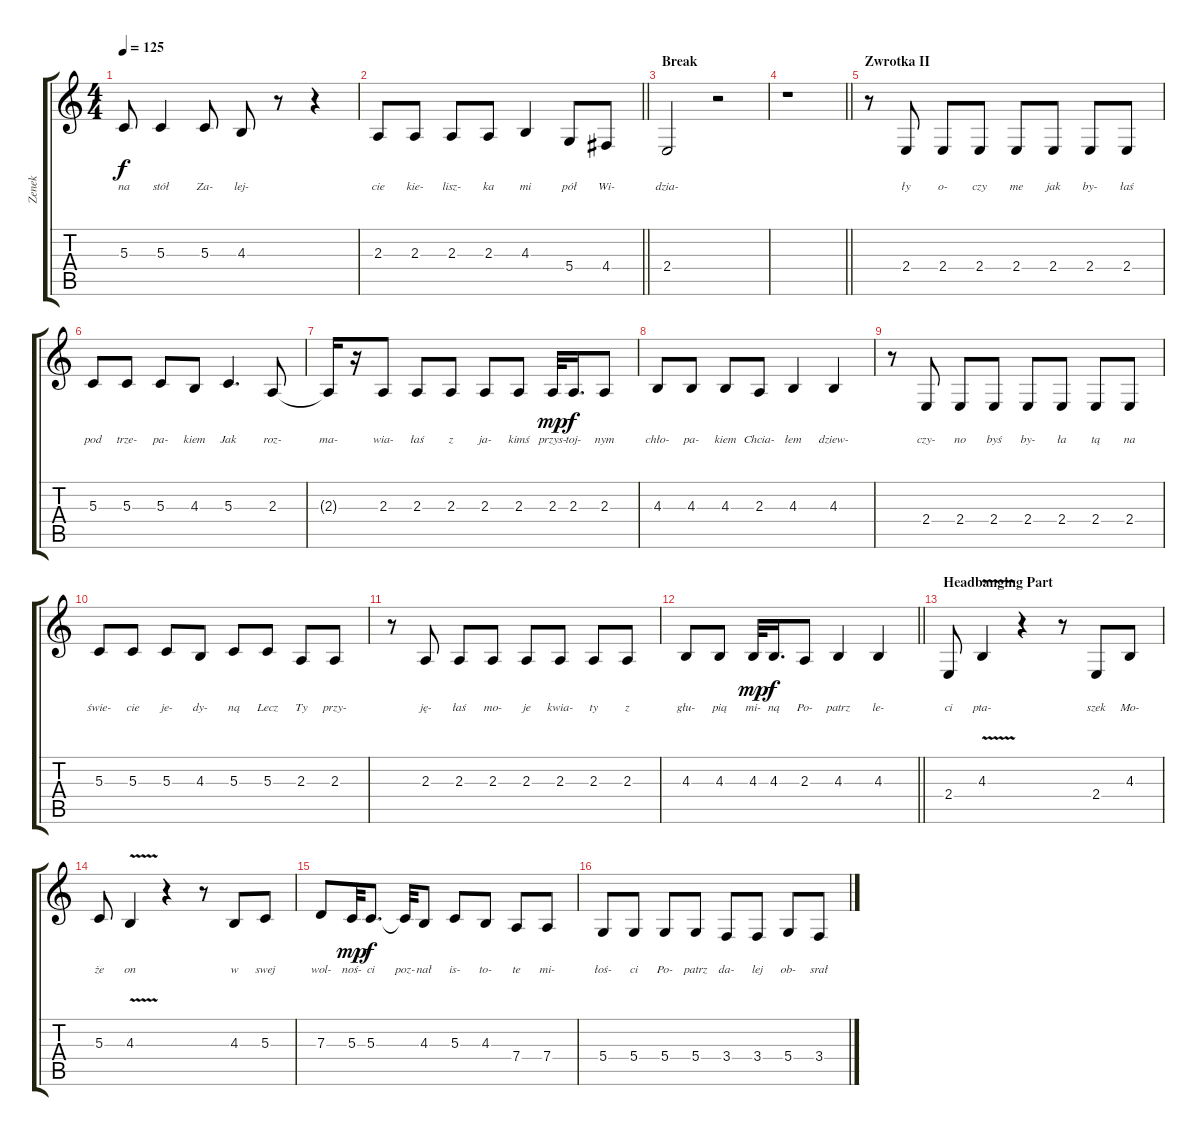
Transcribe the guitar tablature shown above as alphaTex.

\track ("Zenek" "Zenek") {instrument lead2sawtooth}
\staff {score tabs}
\tuning (E4 B3 G3 D3 A2 E2) {hide}
\ts (4 4)
\tempo 125
\clef g2
\ks c
5.3.8{lyrics (0 "na") lyrics (1 "") lyrics (2 "") lyrics (3 "") lyrics (4 "") dy f} 5.3.4{lyrics (0 "stół") lyrics (1 "") lyrics (2 "") lyrics (3 "") lyrics (4 "")} 5.3.8{lyrics (0 "Za-") lyrics (1 "") lyrics (2 "") lyrics (3 "") lyrics (4 "")} 4.3.8{lyrics (0 "lej-") lyrics (1 "") lyrics (2 "") lyrics (3 "") lyrics (4 "")} r.8 r.4 |
\barLineRight lightlight
2.3.8{lyrics (0 "cie") lyrics (1 "") lyrics (2 "") lyrics (3 "") lyrics (4 "")} 2.3.8{lyrics (0 "kie-") lyrics (1 "") lyrics (2 "") lyrics (3 "") lyrics (4 "")} 2.3.8{lyrics (0 "lisz-") lyrics (1 "") lyrics (2 "") lyrics (3 "") lyrics (4 "")} 2.3.8{lyrics (0 "ka") lyrics (1 "") lyrics (2 "") lyrics (3 "") lyrics (4 "")} 4.3.4{lyrics (0 "mi") lyrics (1 "") lyrics (2 "") lyrics (3 "") lyrics (4 "")} 5.4.8{lyrics (0 "pół") lyrics (1 "") lyrics (2 "") lyrics (3 "") lyrics (4 "")} 4.4.8{lyrics (0 "Wi-") lyrics (1 "") lyrics (2 "") lyrics (3 "") lyrics (4 "")} |
\section ("" "Break")
2.4.2{lyrics (0 "dzia-") lyrics (1 "") lyrics (2 "") lyrics (3 "") lyrics (4 "") volume 0} r.2{volume 16} |
\barLineRight lightlight
r.1 |
\section ("" "Zwrotka II")
r.8 2.4.8{lyrics (0 "ły") lyrics (1 "") lyrics (2 "") lyrics (3 "") lyrics (4 "")} 2.4.8{lyrics (0 "o-") lyrics (1 "") lyrics (2 "") lyrics (3 "") lyrics (4 "")} 2.4.8{lyrics (0 "czy") lyrics (1 "") lyrics (2 "") lyrics (3 "") lyrics (4 "")} 2.4.8{lyrics (0 "me") lyrics (1 "") lyrics (2 "") lyrics (3 "") lyrics (4 "")} 2.4.8{lyrics (0 "jak") lyrics (1 "") lyrics (2 "") lyrics (3 "") lyrics (4 "")} 2.4.8{lyrics (0 "by-") lyrics (1 "") lyrics (2 "") lyrics (3 "") lyrics (4 "")} 2.4.8{lyrics (0 "łaś") lyrics (1 "") lyrics (2 "") lyrics (3 "") lyrics (4 "")} |
5.3.8{lyrics (0 "pod") lyrics (1 "") lyrics (2 "") lyrics (3 "") lyrics (4 "")} 5.3.8{lyrics (0 "trze-") lyrics (1 "") lyrics (2 "") lyrics (3 "") lyrics (4 "")} 5.3.8{lyrics (0 "pa-") lyrics (1 "") lyrics (2 "") lyrics (3 "") lyrics (4 "")} 4.3.8{lyrics (0 "kiem") lyrics (1 "") lyrics (2 "") lyrics (3 "") lyrics (4 "")} 5.3.4{d lyrics (0 "Jak") lyrics (1 "") lyrics (2 "") lyrics (3 "") lyrics (4 "")} 2.3.8{lyrics (0 "roz-") lyrics (1 "") lyrics (2 "") lyrics (3 "") lyrics (4 "")} |
2.3{t}.16{lyrics (0 "ma-") lyrics (1 "") lyrics (2 "") lyrics (3 "") lyrics (4 "")} r.16 2.3.8{lyrics (0 "wia-") lyrics (1 "") lyrics (2 "") lyrics (3 "") lyrics (4 "")} 2.3.8{lyrics (0 "łaś") lyrics (1 "") lyrics (2 "") lyrics (3 "") lyrics (4 "")} 2.3.8{lyrics (0 "z") lyrics (1 "") lyrics (2 "") lyrics (3 "") lyrics (4 "")} 2.3.8{lyrics (0 "ja-") lyrics (1 "") lyrics (2 "") lyrics (3 "") lyrics (4 "")} 2.3.8{lyrics (0 "kimś") lyrics (1 "") lyrics (2 "") lyrics (3 "") lyrics (4 "")} 2.3.32{lyrics (0 "przys-") lyrics (1 "") lyrics (2 "") lyrics (3 "") lyrics (4 "") dy mp} 2.3.16{d lyrics (0 "toj-") lyrics (1 "") lyrics (2 "") lyrics (3 "") lyrics (4 "") dy f} 2.3.8{lyrics (0 "nym") lyrics (1 "") lyrics (2 "") lyrics (3 "") lyrics (4 "")} |
4.3.8{lyrics (0 "chło-") lyrics (1 "") lyrics (2 "") lyrics (3 "") lyrics (4 "")} 4.3.8{lyrics (0 "pa-") lyrics (1 "") lyrics (2 "") lyrics (3 "") lyrics (4 "")} 4.3.8{lyrics (0 "kiem") lyrics (1 "") lyrics (2 "") lyrics (3 "") lyrics (4 "")} 2.3.8{lyrics (0 "Chcia-") lyrics (1 "") lyrics (2 "") lyrics (3 "") lyrics (4 "")} 4.3.4{lyrics (0 "łem") lyrics (1 "") lyrics (2 "") lyrics (3 "") lyrics (4 "")} 4.3.4{lyrics (0 "dziew-") lyrics (1 "") lyrics (2 "") lyrics (3 "") lyrics (4 "")} |
r.8 2.4.8{lyrics (0 "czy-") lyrics (1 "") lyrics (2 "") lyrics (3 "") lyrics (4 "")} 2.4.8{lyrics (0 "no") lyrics (1 "") lyrics (2 "") lyrics (3 "") lyrics (4 "")} 2.4.8{lyrics (0 "byś") lyrics (1 "") lyrics (2 "") lyrics (3 "") lyrics (4 "")} 2.4.8{lyrics (0 "by-") lyrics (1 "") lyrics (2 "") lyrics (3 "") lyrics (4 "")} 2.4.8{lyrics (0 "ła") lyrics (1 "") lyrics (2 "") lyrics (3 "") lyrics (4 "")} 2.4.8{lyrics (0 "tą") lyrics (1 "") lyrics (2 "") lyrics (3 "") lyrics (4 "")} 2.4.8{lyrics (0 "na") lyrics (1 "") lyrics (2 "") lyrics (3 "") lyrics (4 "")} |
5.3.8{lyrics (0 "świe-") lyrics (1 "") lyrics (2 "") lyrics (3 "") lyrics (4 "")} 5.3.8{lyrics (0 "cie") lyrics (1 "") lyrics (2 "") lyrics (3 "") lyrics (4 "")} 5.3.8{lyrics (0 "je-") lyrics (1 "") lyrics (2 "") lyrics (3 "") lyrics (4 "")} 4.3.8{lyrics (0 "dy-") lyrics (1 "") lyrics (2 "") lyrics (3 "") lyrics (4 "")} 5.3.8{lyrics (0 "ną") lyrics (1 "") lyrics (2 "") lyrics (3 "") lyrics (4 "")} 5.3.8{lyrics (0 "Lecz") lyrics (1 "") lyrics (2 "") lyrics (3 "") lyrics (4 "")} 2.3.8{lyrics (0 "Ty") lyrics (1 "") lyrics (2 "") lyrics (3 "") lyrics (4 "")} 2.3.8{lyrics (0 "przy-") lyrics (1 "") lyrics (2 "") lyrics (3 "") lyrics (4 "")} |
r.8 2.3.8{lyrics (0 "ję-") lyrics (1 "") lyrics (2 "") lyrics (3 "") lyrics (4 "")} 2.3.8{lyrics (0 "łaś") lyrics (1 "") lyrics (2 "") lyrics (3 "") lyrics (4 "")} 2.3.8{lyrics (0 "mo-") lyrics (1 "") lyrics (2 "") lyrics (3 "") lyrics (4 "")} 2.3.8{lyrics (0 "je") lyrics (1 "") lyrics (2 "") lyrics (3 "") lyrics (4 "")} 2.3.8{lyrics (0 "kwia-") lyrics (1 "") lyrics (2 "") lyrics (3 "") lyrics (4 "")} 2.3.8{lyrics (0 "ty") lyrics (1 "") lyrics (2 "") lyrics (3 "") lyrics (4 "")} 2.3.8{lyrics (0 "z") lyrics (1 "") lyrics (2 "") lyrics (3 "") lyrics (4 "")} |
\barLineRight lightlight
4.3.8{lyrics (0 "głu-") lyrics (1 "") lyrics (2 "") lyrics (3 "") lyrics (4 "")} 4.3.8{lyrics (0 "pią") lyrics (1 "") lyrics (2 "") lyrics (3 "") lyrics (4 "")} 4.3.32{lyrics (0 "mi-") lyrics (1 "") lyrics (2 "") lyrics (3 "") lyrics (4 "") dy mp} 4.3.16{d lyrics (0 "ną") lyrics (1 "") lyrics (2 "") lyrics (3 "") lyrics (4 "") dy f} 2.3.8{lyrics (0 "Po-") lyrics (1 "") lyrics (2 "") lyrics (3 "") lyrics (4 "")} 4.3.4{lyrics (0 "patrz") lyrics (1 "") lyrics (2 "") lyrics (3 "") lyrics (4 "")} 4.3.4{lyrics (0 "le-") lyrics (1 "") lyrics (2 "") lyrics (3 "") lyrics (4 "")} |
\section ("" "Headbanging Part")
2.4.8{lyrics (0 "ci") lyrics (1 "") lyrics (2 "") lyrics (3 "") lyrics (4 "")} 4.3{v}.4{lyrics (0 "pta-") lyrics (1 "") lyrics (2 "") lyrics (3 "") lyrics (4 "")} r.4 r.8 2.4.8{lyrics (0 "szek") lyrics (1 "") lyrics (2 "") lyrics (3 "") lyrics (4 "")} 4.3.8{lyrics (0 "Mo-") lyrics (1 "") lyrics (2 "") lyrics (3 "") lyrics (4 "")} |
5.3.8{lyrics (0 "że") lyrics (1 "") lyrics (2 "") lyrics (3 "") lyrics (4 "")} 4.3{v}.4{lyrics (0 "on") lyrics (1 "") lyrics (2 "") lyrics (3 "") lyrics (4 "")} r.4 r.8 4.3.8{lyrics (0 "w") lyrics (1 "") lyrics (2 "") lyrics (3 "") lyrics (4 "")} 5.3.8{lyrics (0 "swej") lyrics (1 "") lyrics (2 "") lyrics (3 "") lyrics (4 "")} |
7.3.8{lyrics (0 "wol-") lyrics (1 "") lyrics (2 "") lyrics (3 "") lyrics (4 "")} 5.3.32{lyrics (0 "noś-") lyrics (1 "") lyrics (2 "") lyrics (3 "") lyrics (4 "") dy mp} 5.3.8{d lyrics (0 "ci") lyrics (1 "") lyrics (2 "") lyrics (3 "") lyrics (4 "") dy f} 5.3{t}.32{lyrics (0 "poz-") lyrics (1 "") lyrics (2 "") lyrics (3 "") lyrics (4 "")} 4.3.8{lyrics (0 "nał") lyrics (1 "") lyrics (2 "") lyrics (3 "") lyrics (4 "")} 5.3.8{lyrics (0 "is-") lyrics (1 "") lyrics (2 "") lyrics (3 "") lyrics (4 "")} 4.3.8{lyrics (0 "to-") lyrics (1 "") lyrics (2 "") lyrics (3 "") lyrics (4 "")} 7.4.8{lyrics (0 "te") lyrics (1 "") lyrics (2 "") lyrics (3 "") lyrics (4 "")} 7.4.8{lyrics (0 "mi-") lyrics (1 "") lyrics (2 "") lyrics (3 "") lyrics (4 "")} |
5.4.8{lyrics (0 "łoś-") lyrics (1 "") lyrics (2 "") lyrics (3 "") lyrics (4 "")} 5.4.8{lyrics (0 "ci") lyrics (1 "") lyrics (2 "") lyrics (3 "") lyrics (4 "")} 5.4.8{lyrics (0 "Po-") lyrics (1 "") lyrics (2 "") lyrics (3 "") lyrics (4 "")} 5.4.8{lyrics (0 "patrz") lyrics (1 "") lyrics (2 "") lyrics (3 "") lyrics (4 "")} 3.4.8{lyrics (0 "da-") lyrics (1 "") lyrics (2 "") lyrics (3 "") lyrics (4 "")} 3.4.8{lyrics (0 "lej") lyrics (1 "") lyrics (2 "") lyrics (3 "") lyrics (4 "")} 5.4.8{lyrics (0 "ob-") lyrics (1 "") lyrics (2 "") lyrics (3 "") lyrics (4 "")} 3.4.8{lyrics (0 "srał") lyrics (1 "") lyrics (2 "") lyrics (3 "") lyrics (4 "")}
